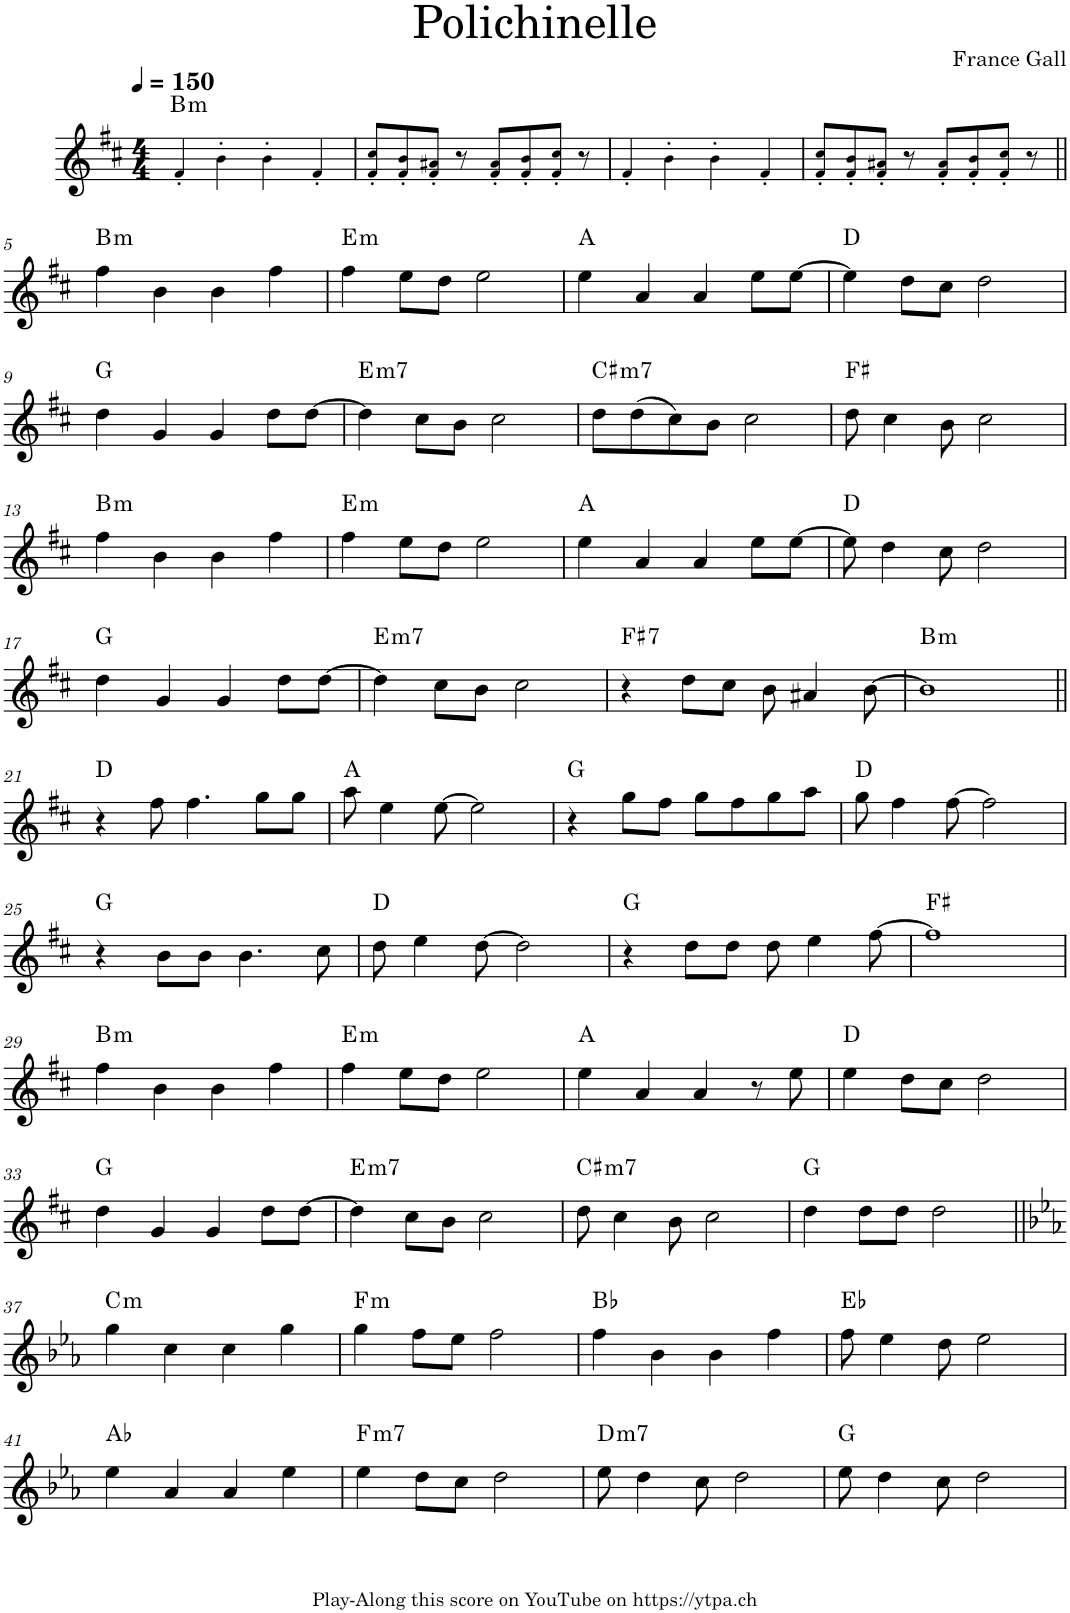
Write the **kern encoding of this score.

**kern	**harte
*part1	*part1
*staff1	*
*I"Piano	*
*I'Pno.	*
*clefG2	*
*k[f#c#]	*
*M4/4	*
*MM150	*
=1	=1
!	!LO:H:kt=m
4f#'!/	B:min
4b'!\	.
4b'!\	.
4f#'!/	.
=2	=2
8f#!/' 8cc#!/'L	.
8f#!/' 8b!/'	.
8f#!/' 8a#X!/'J	.
8r	.
8f#!/' 8a#!/'L	.
8f#!/' 8b!/'	.
8f#!/' 8cc#!/'J	.
8r	.
=3	=3
4f#'!/	.
4b'!\	.
4b'!\	.
4f#'!/	.
=4	=4
8f#!/' 8cc#!/'L	.
8f#!/' 8b!/'	.
8f#!/' 8a#X!/'J	.
8r	.
8f#!/' 8a#!/'L	.
8f#!/' 8b!/'	.
8f#!/' 8cc#!/'J	.
8r	.
!!LO:LB:g=z
=5||	=5||
!	!LO:H:kt=m
4ff#\	B:min
4b\	.
4b\	.
4ff#\	.
=6	=6
!	!LO:H:kt=m
4ff#\	E:min
8ee\L	.
8dd\J	.
2ee\	.
=7	=7
4ee\	A:maj
4a/	.
4a/	.
8ee\L	.
[8ee\J	.
=8	=8
4ee\]	D:maj
8dd\L	.
8cc#\J	.
2dd\	.
!!LO:LB:g=z
=9	=9
4dd\	G:maj
4g/	.
4g/	.
8dd\L	.
[8dd\J	.
=10	=10
!	!LO:H:kt=m7
4dd\]	E:min7
8cc#\L	.
8b\J	.
2cc#\	.
=11	=11
!	!LO:H:kt=m7
8dd\L	C#:min7
(8dd\	.
8cc#\)	.
8b\J	.
2cc#\	.
=12	=12
8dd\	F#:maj
4cc#\	.
8b\	.
2cc#\	.
!!LO:LB:g=z
=13	=13
!	!LO:H:kt=m
4ff#\	B:min
4b\	.
4b\	.
4ff#\	.
=14	=14
!	!LO:H:kt=m
4ff#\	E:min
8ee\L	.
8dd\J	.
2ee\	.
=15	=15
4ee\	A:maj
4a/	.
4a/	.
8ee\L	.
[8ee\J	.
=16	=16
8ee\]	D:maj
4dd\	.
8cc#\	.
2dd\	.
!!LO:LB:g=z
=17	=17
4dd\	G:maj
4g/	.
4g/	.
8dd\L	.
[8dd\J	.
=18	=18
!	!LO:H:kt=m7
4dd\]	E:min7
8cc#\L	.
8b\J	.
2cc#\	.
=19	=19
!	!LO:H:kt=7
4r	F#:7
8dd\L	.
8cc#\J	.
8b\	.
4a#X/	.
[8b\	.
=20	=20
!	!LO:H:kt=m
1b]	B:min
!!LO:LB:g=z
=21||	=21||
4r	D:maj
8ff#\	.
4.ff#\	.
8gg\L	.
8gg\J	.
=22	=22
8aa\	A:maj
4ee\	.
[8ee\	.
2ee\]	.
=23	=23
4r	G:maj
8gg\L	.
8ff#\J	.
8gg\L	.
8ff#\	.
8gg\	.
8aa\J	.
=24	=24
8gg\	D:maj
4ff#\	.
[8ff#\	.
2ff#\]	.
!!LO:LB:g=z
=25	=25
4r	G:maj
8b\L	.
8b\J	.
4.b\	.
8cc#\	.
=26	=26
8dd\	D:maj
4ee\	.
[8dd\	.
2dd\]	.
=27	=27
4r	G:maj
8dd\L	.
8dd\J	.
8dd\	.
4ee\	.
[8ff#\	.
=28	=28
1ff#]	F#:maj
!!LO:LB:g=z
=29	=29
!	!LO:H:kt=m
4ff#\	B:min
4b\	.
4b\	.
4ff#\	.
=30	=30
!	!LO:H:kt=m
4ff#\	E:min
8ee\L	.
8dd\J	.
2ee\	.
=31	=31
4ee\	A:maj
4a/	.
4a/	.
8r	.
8ee\	.
=32	=32
4ee\	D:maj
8dd\L	.
8cc#\J	.
2dd\	.
!!LO:LB:g=z
=33	=33
4dd\	G:maj
4g/	.
4g/	.
8dd\L	.
[8dd\J	.
=34	=34
!	!LO:H:kt=m7
4dd\]	E:min7
8cc#\L	.
8b\J	.
2cc#\	.
=35	=35
!	!LO:H:kt=m7
8dd\	C#:min7
4cc#\	.
8b\	.
2cc#\	.
=36	=36
4dd\	G:maj
8dd\L	.
8dd\J	.
2dd\	.
!!LO:LB:g=z
=37||	=37||
*k[b-e-a-]	*
!	!LO:H:kt=m
4gg\	C:min
4cc\	.
4cc\	.
4gg\	.
=38	=38
!	!LO:H:kt=m
4gg\	F:min
8ff\L	.
8ee-\J	.
2ff\	.
=39	=39
4ff\	Bb:maj
4b-\	.
4b-\	.
4ff\	.
=40	=40
8ff\	Eb:maj
4ee-\	.
8dd\	.
2ee-\	.
!!LO:LB:g=z
=41	=41
*k[b-e-a-]	*
4ee-\	Ab:maj
4a-/	.
4a-/	.
4ee-\	.
=42	=42
!	!LO:H:kt=m7
4ee-\	F:min7
8dd\L	.
8cc\J	.
2dd\	.
=43	=43
!	!LO:H:kt=m7
8ee-\	D:min7
4dd\	.
8cc\	.
2dd\	.
=44	=44
8ee-\	G:maj
4dd\	.
8cc\	.
2dd\	.
=	=
*-	*-
